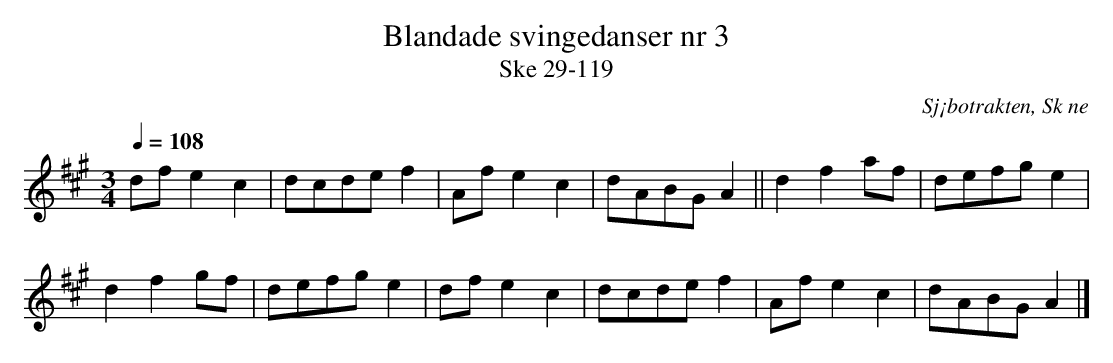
X:1
T:Blandade svingedanser nr 3
T:Ske 29-119
O:Sj¡botrakten, Sk ne
M:3/4
L:1/8
Q:1/4=108
K:A
 df e2 c2 | dcde f2 | Af e2 c2 | dABG A2 || d2 f2 af | defg e2 |
d2 f2 gf | defg e2 | df e2 c2 | dcde f2 | Af e2 c2 | dABG A2 |]
